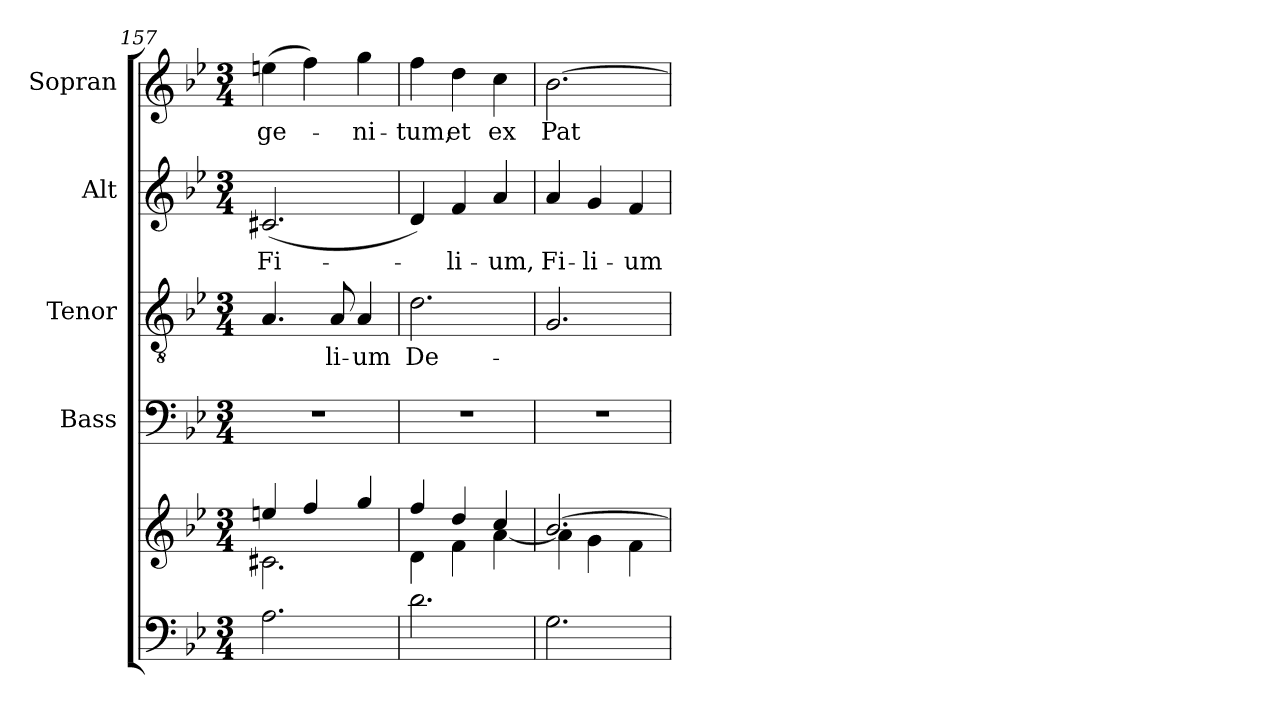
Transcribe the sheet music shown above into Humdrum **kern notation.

**kern	**kern	**kern	**kern	**text	**kern	**text	**kern	**text
*part5	*part5	*part4	*part3	*part3	*part2	*part2	*part1	*part1
*staff6	*staff5	*staff4	*staff3	*staff3	*staff2	*staff2	*staff1	*staff1
*	*	*I"Bass	*I"Tenor	*	*I"Alt	*	*I"Sopran	*
*	*	*I'B.	*I'T.	*	*I'A.	*	*I'S.	*
*clefF4	*clefG2	*clefF4	*clefGv2	*	*clefG2	*	*clefG2	*
*k[b-e-]	*k[b-e-]	*k[b-e-]	*k[b-e-]	*	*k[b-e-]	*	*k[b-e-]	*
*B-:	*B-:	*B-:	*B-:	*	*B-:	*	*B-:	*
*M3/4	*M3/4	*M3/4	*M3/4	*	*M3/4	*	*M3/4	*
=157	=157	=157	=157	=157	=157	=157	=157	=157
*	*^	*	*	*	*	*	*	*
!	!	!	!	!	!	!	!LO:LY:b	!	!LO:LY:b
2.A\	4een/	2.c#X\	2.r	4.A/	.	(<2.c#X/	Fi-	(>4een\	-ge-
.	4ff/	.	.	.	.	.	.	4ff\)	.
!	!	!	!	!	!LO:LY:b	!	!	!	!
.	.	.	.	8A/	-li-	.	.	.	.
!	!	!	!	!	!LO:LY:b	!	!	!	!LO:LY:b
.	4gg/	.	.	4A/	-um	.	.	4gg\	-ni-
!!LO:LB:g=z
=158	=158	=158	=158	=158	=158	=158	=158	=158	=158
!	!	!	!	!	!LO:LY:b	!	!	!	!LO:LY:b
2.d\	4ff/	4d\	2.r	2.d\	De-	4d/)	.	4ff\	-tum,
!	!	!	!	!	!	!	!LO:LY:b	!	!LO:LY:b
.	4dd/	4f\	.	.	.	4f/	-li-	4dd\	et
!	!	!	!	!	!	!	!LO:LY:b	!	!LO:LY:b
.	4cc/	[<4a\	.	.	.	4a/	-um,	4cc\	ex
=159	=159	=159	=159	=159	=159	=159	=159	=159	=159
!	!	!	!	!	!	!	!LO:LY:b	!	!LO:LY:b
2.G\	[>2.b-/	4a\]	2.r	2.G/	.	4a/	Fi-	[2.b-\	Pat-
!	!	!	!	!	!	!	!LO:LY:b	!	!
.	.	4g\	.	.	.	4g/	-li-	.	.
!	!	!	!	!	!	!	!LO:LY:b	!	!
.	.	4f\	.	.	.	4f/	-um	.	.
*	*v	*v	*	*	*	*	*	*	*
=	=	=	=	=	=	=	=	=
*-	*-	*-	*-	*-	*-	*-	*-	*-
